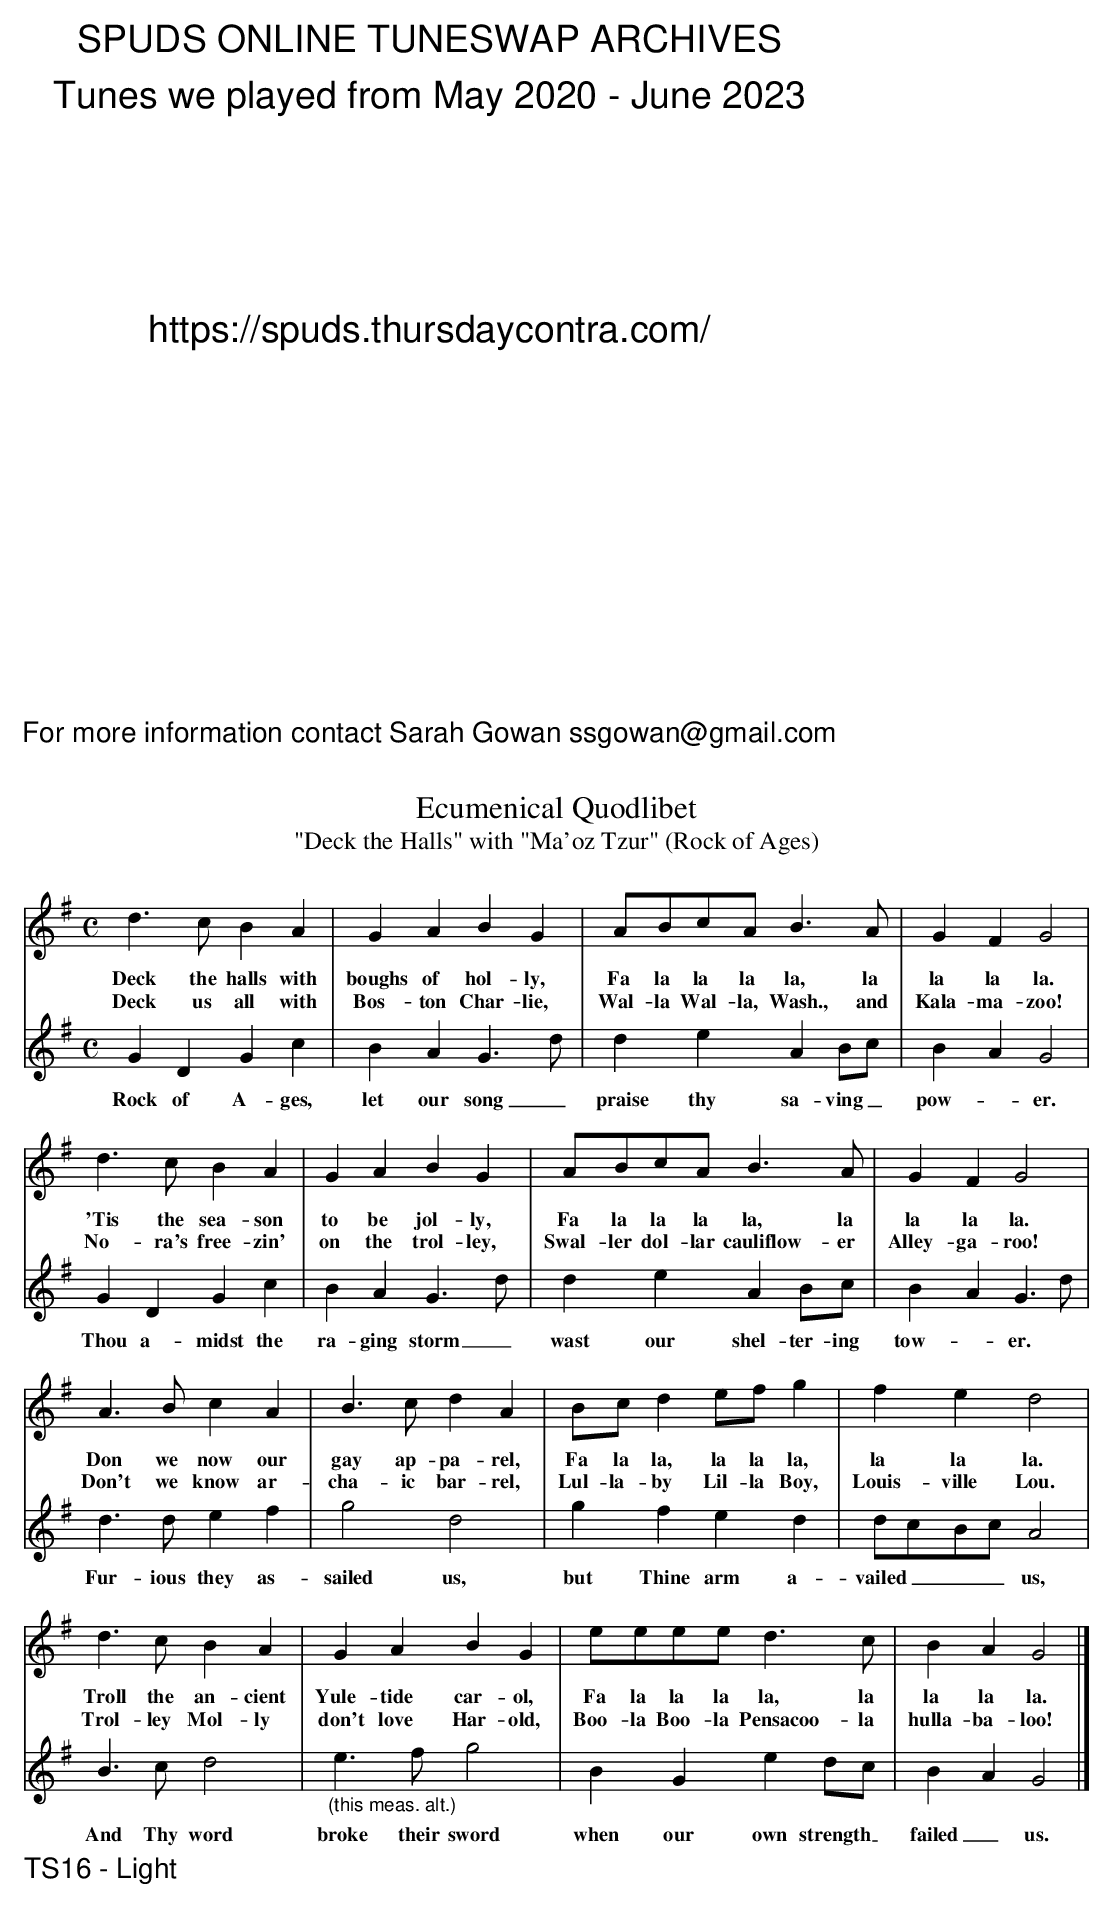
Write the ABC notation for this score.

X:1
T:Ecumenical Quodlibet
T:"Deck the Halls" with "Ma'oz Tzur" (Rock of Ages)
M:C
L:1/4
K:G
V:1
d>c B A | G A B G | A/B/c/A/ B>A | G F G2 |
w: Deck the halls with boughs of hol-ly, Fa la la la la, la la la la.
w: Deck us all with Bos-ton Char-lie, Wal-la Wal-la, Wash., and Kala-ma-zoo!
d>c B A | G A B G | A/B/c/A/ B>A | G F G2 |
w: 'Tis the sea-son to be jol-ly, Fa la la la la, la la la la.
w: No-ra's free-zin' on the trol-ley, Swal-ler dol-lar cauliflow-er Alley-ga-roo!
A>B c A | B>c d A | B/c/d e/f/g | f e d2 |
w: Don we now our gay ap-pa-rel, Fa la la, la la la, la la la.
w: Don't we know ar-cha-ic bar-rel, Lul-la-by Lil-la Boy, Louis-ville Lou.
d>c B A | G A B G | e/e/e/e/ d>c | B A G2 |]
w: Troll the an-cient Yule-tide car-ol, Fa la la la la, la la la la.
w: Trol-ley Mol-ly don't love Har-old, Boo-la Boo-la Pensacoo-la hulla-ba-loo!
V:2
G D G c | B A G>d | d e A B/c/ | B A G2 |
w: Rock of A-ges, let our song_ praise thy sa-ving_ pow--er.
G D G c | B A G>d | d e A B/c/ | B A G>d |
w: Thou a-midst the ra-ging storm_ wast our shel-ter-ing tow--er.
d>d e f | g2 d2 | g f e d | d/c/B/c/ A2 |
w: Fur-ious they as-sailed us, but Thine arm a-vailed___ us,
B>c d2 | "_(this meas. alt.)"e>f g2 | B G e d/c/ | B A G2 |]
w: And Thy word broke their sword when our own strength_ failed_ us.
